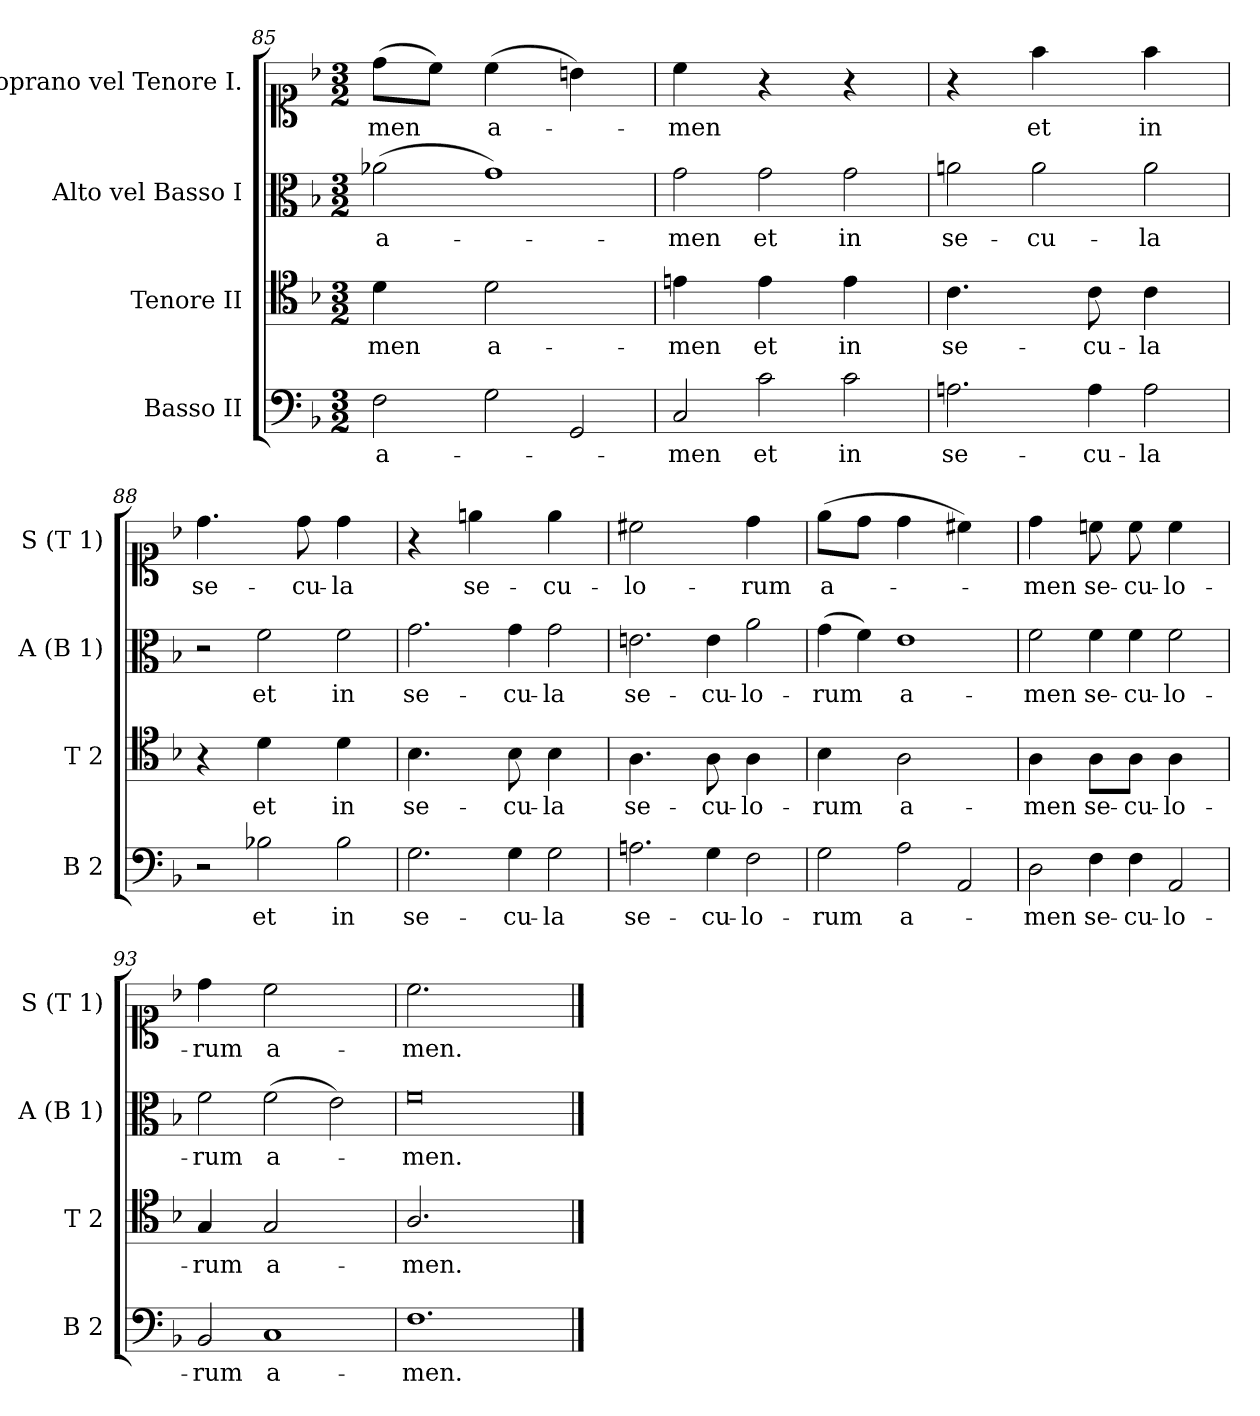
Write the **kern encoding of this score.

**kern	**text	**kern	**text	**kern	**text	**kern	**text
*part4	*part4	*part3	*part3	*part2	*part2	*part1	*part1
*staff4	*staff4	*staff3	*staff3	*staff2	*staff2	*staff1	*staff1
*I"Basso II	*	*I"Tenore II	*	*I"Alto vel Basso I	*	*I"Soprano vel Tenore I.	*
*I'B 2	*	*I'T 2	*	*I'A (B 1)	*	*I'S (T 1)	*
*clefF4	*	*clefC4	*	*clefC3	*	*clefC1	*
*k[b-]	*	*k[b-]	*	*k[b-]	*	*k[b-]	*
*F:	*	*F:	*	*F:	*	*F:	*
*M3/2	*	*M3/2	*	*M3/2	*	*M3/2	*
=85	=85	=85	=85	=85	=85	=85	=85
!	!	!LO:N:vis=4	!	!	!	!LO:N:vis=8	!
2F\	a-	2d\	-men	(>2a-X\	a-	(>4dd\L	-men
!	!	!	!	!	!	!LO:N:vis=8	!
.	.	.	.	.	.	4cc\J)	.
!	!	!LO:N:vis=2	!	!	!	!LO:N:vis=4	!
2G\	.	1d	a-	1g)	.	(>2cc\	a-
!	!	!	!	!	!	!LO:N:vis=4	!
2GG/	.	.	.	.	.	2bn\)	.
=86	=86	=86	=86	=86	=86	=86	=86
!	!	!LO:N:vis=4	!	!	!	!LO:N:vis=4	!
2C/	men	2en\	-men	2g\	-men	2cc\	-men
!	!	!LO:N:vis=4	!	!	!	!LO:N:vis=4	!
2c\	et	2e\	et	2g\	et	2r	.
!	!	!LO:N:vis=4	!	!	!	!LO:N:vis=4	!
2c\	in	2e\	in	2g\	in	2r	.
=87	=87	=87	=87	=87	=87	=87	=87
!	!	!LO:N:vis=4.	!	!	!	!LO:N:vis=4	!
2.An\	se-	2.c\	se-	2an\	se-	2r	.
!	!	!	!	!	!	!LO:N:vis=4	!
.	.	.	.	2a\	-cu-	2ff\	et
!	!	!LO:N:vis=8	!	!	!	!	!
4A\	-cu-	4c\	-cu-	.	.	.	.
!	!	!LO:N:vis=4	!	!	!	!LO:N:vis=4	!
2A\	-la	2c\	-la	2a\	-la	2ff\	in
=88	=88	=88	=88	=88	=88	=88	=88
!	!	!LO:N:vis=4	!	!	!	!LO:N:vis=4.	!
2r	.	2r	.	2r	.	2.dd\	se-
!	!	!LO:N:vis=4	!	!	!	!	!
2B-X\	et	2d\	et	2f\	et	.	.
!	!	!	!	!	!	!LO:N:vis=8	!
.	.	.	.	.	.	4dd\	-cu-
!	!	!LO:N:vis=4	!	!	!	!LO:N:vis=4	!
2B-\	in	2d\	in	2f\	in	2dd\	-la
=89	=89	=89	=89	=89	=89	=89	=89
!	!	!LO:N:vis=4.	!	!	!	!LO:N:vis=4	!
2.G\	se-	2.B-\	se-	2.g\	se-	2r	.
!	!	!	!	!	!	!LO:N:vis=4	!
.	.	.	.	.	.	2een\	se-
!	!	!LO:N:vis=8	!	!	!	!	!
4G\	-cu-	4B-\	-cu-	4g\	-cu-	.	.
!	!	!LO:N:vis=4	!	!	!	!LO:N:vis=4	!
2G\	-la	2B-\	-la	2g\	-la	2ee\	-cu-
=90	=90	=90	=90	=90	=90	=90	=90
!	!	!LO:N:vis=4.	!	!	!	!LO:N:vis=2	!
2.An\	se-	2.A\	se-	2.en\	se-	1cc#X	-lo-
!	!	!LO:N:vis=8	!	!	!	!	!
4G\	-cu-	4A\	-cu-	4e\	-cu-	.	.
!	!	!LO:N:vis=4	!	!	!	!LO:N:vis=4	!
2F\	-lo-	2A\	-lo-	2a\	-lo-	2dd\	-rum
=91	=91	=91	=91	=91	=91	=91	=91
!	!	!LO:N:vis=4	!	!	!	!LO:N:vis=8	!
2G\	-rum	2B-\	-rum	(>4g\	-rum	(>4ee\L	a-
!	!	!	!	!	!	!LO:N:vis=8	!
.	.	.	.	4f\)	.	4dd\J	.
!	!	!LO:N:vis=2	!	!	!	!LO:N:vis=4	!
2A\	a-	1A	a-	1e	a-	2dd\	.
!	!	!	!	!	!	!LO:N:vis=4	!
2AA/	.	.	.	.	.	2cc#X\)	.
=92	=92	=92	=92	=92	=92	=92	=92
!	!	!LO:N:vis=4	!	!	!	!LO:N:vis=4	!
2D\	-men	2A\	-men	2f\	-men	2dd\	-men
!	!	!LO:N:vis=8	!	!	!	!LO:N:vis=8	!
4F\	se-	4A\L	se-	4f\	se-	4ccn\	se-
!	!	!LO:N:vis=8	!	!	!	!LO:N:vis=8	!
4F\	-cu-	4A\J	-cu-	4f\	-cu-	4cc\	-cu-
!	!	!LO:N:vis=4	!	!	!	!LO:N:vis=4	!
2AA/	-lo-	2A\	-lo-	2f\	-lo-	2cc\	-lo-
=93	=93	=93	=93	=93	=93	=93	=93
!	!	!LO:N:vis=4	!	!	!	!LO:N:vis=4	!
2BB-/	-rum	2G/	-rum	2f\	-rum	2dd\	-rum
!	!	!LO:N:vis=2	!	!	!	!LO:N:vis=2	!
1C	a-	1G	a-	(>2f\	a-	1cc	a-
.	.	.	.	2e\)	.	.	.
=94	=94	=94	=94	=94	=94	=94	=94
!	!	!LO:N:vis=2.	!	!LO:N:vis=0	!	!LO:N:vis=2.	!
1.F	-men.	1.A/	-men.	1f	-men.	1.cc	-men.
.	.	.	.	2ryy	.	.	.
==	==	==	==	==	==	==	==
*-	*-	*-	*-	*-	*-	*-	*-
